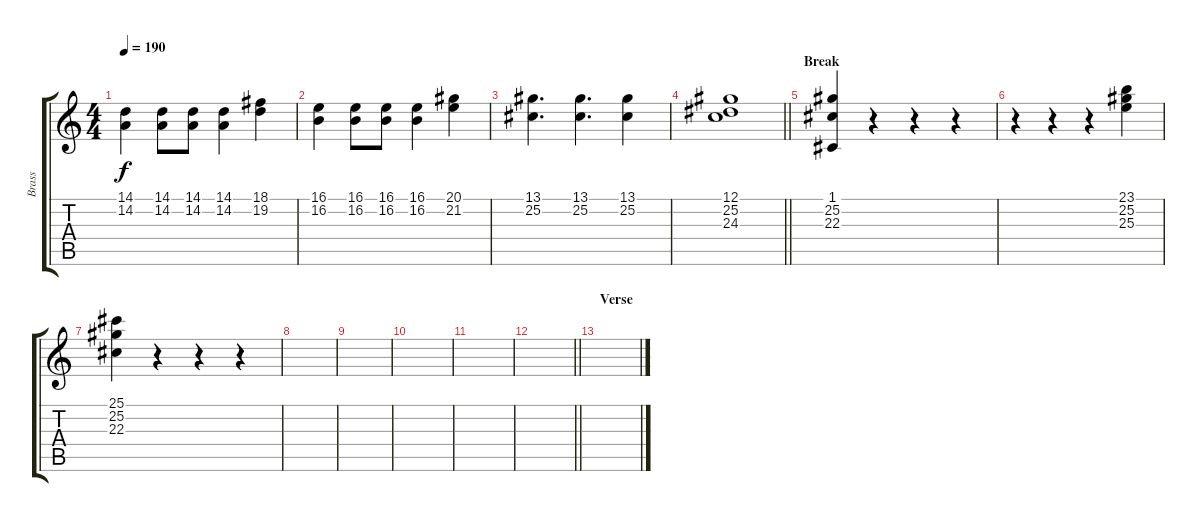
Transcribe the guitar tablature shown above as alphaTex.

\track ("Brass" "Brass") {instrument brasssection}
\staff {score tabs}
\tuning (C4 G3 Eb3 Bb2 F2 C2) {hide}
\ts (4 4)
\tempo 190
\clef g2
\ks c
(14.1 14.2).4{dy f} (14.1 14.2).8 (14.1 14.2).8 (14.1 14.2).4 (18.1 19.2).4 |
(16.1 16.2).4 (16.1 16.2).8 (16.1 16.2).8 (16.1 16.2).4 (20.1 21.2).4 |
(13.1 25.2).4{d} (13.1 25.2).4{d} (13.1 25.2).4 |
\barLineRight lightlight
(12.1 25.2 24.3).1 |
\section ("" "Break")
(1.1 25.2 22.3).4 r.4 r.4 r.4 |
r.4 r.4 r.4 (23.1 25.2 25.3).4 |
(25.1 25.2 22.3).4 r.4 r.4 r.4 |
|
|
|
|
\barLineRight lightlight
|
\section ("" "Verse")
